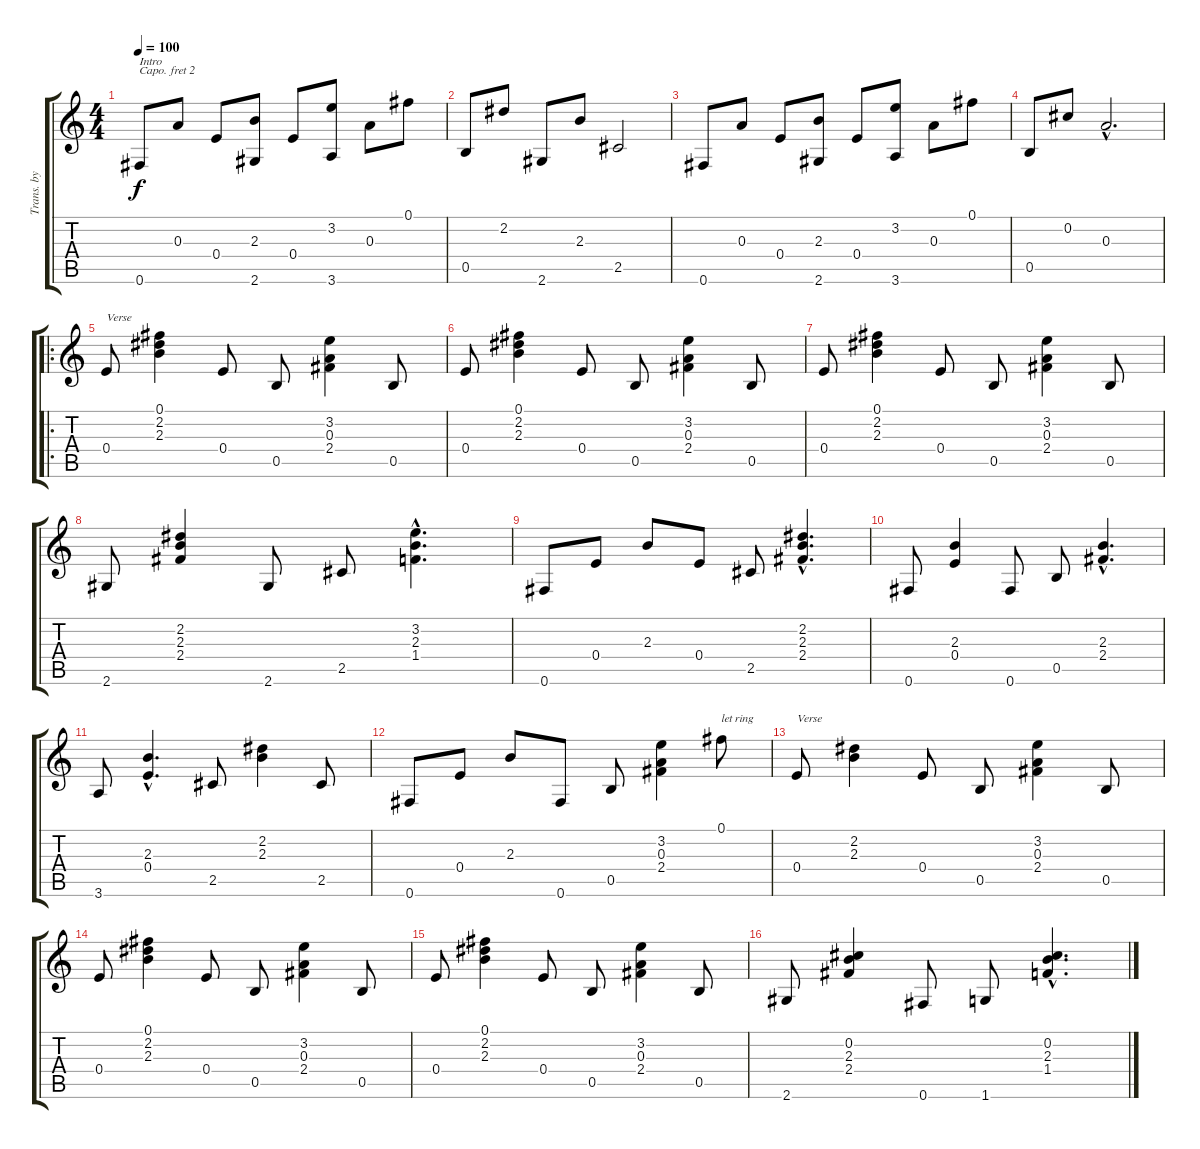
\track ("Trans. by John Palermo" "Trans. by ") {instrument acousticguitarnylon}
\staff {score tabs}
\capo 2
\tuning (E4 B3 G3 D3 A2 E2) {hide}
\ts (4 4)
\tempo 100
\clef g2
\ks c
0.6.8{txt "Intro" dy f instrument acousticguitarnylon} 0.3.8 0.4.8 (2.3 2.6).8 0.4.8 (3.2 3.6).8 0.3.8 0.1.8 |
0.5.8 2.2.8 2.6.8 2.3.8 2.5.2 |
0.6.8 0.3.8 0.4.8 (2.3 2.6).8 0.4.8 (3.2 3.6).8 0.3.8 0.1.8 |
0.5.8 0.2.8 0.3{hac}.2{d} |
\ro
0.4.8{txt "Verse"} (0.1 2.2 2.3).4 0.4.8 0.5.8 (3.2 0.3 2.4).4 0.5.8 |
0.4.8 (0.1 2.2 2.3).4 0.4.8 0.5.8 (3.2 0.3 2.4).4 0.5.8 |
0.4.8 (0.1 2.2 2.3).4 0.4.8 0.5.8 (3.2 0.3 2.4).4 0.5.8 |
2.6.8 (2.2 2.3 2.4).4 2.6.8 2.5.8 (3.2{hac} 2.3{hac} 1.4{hac}).4{d} |
0.6.8 0.4.8 2.3.8 0.4.8 2.5.8 (2.2{hac} 2.3{hac} 2.4{hac}).4{d} |
0.6.8 (2.3 0.4).4 0.6.8 0.5.8 (2.3{hac} 2.4{hac}).4{d} |
3.6.8 (2.3{hac} 0.4{hac}).4{d} 2.5.8 (2.2 2.3).4 2.5.8 |
0.6.8 0.4.8 2.3.8 0.6.8 0.5.8 (3.2 0.3 2.4).4 0.1.8{txt "let ring"} |
0.4.8{txt "Verse"} (2.2 2.3).4 0.4.8 0.5.8 (3.2 0.3 2.4).4 0.5.8 |
0.4.8 (0.1 2.2 2.3).4 0.4.8 0.5.8 (3.2 0.3 2.4).4 0.5.8 |
0.4.8 (0.1 2.2 2.3).4 0.4.8 0.5.8 (3.2 0.3 2.4).4 0.5.8 |
2.6.8 (0.2 2.3 2.4).4 0.6.8 1.6.8 (0.2{hac} 2.3{hac} 1.4{hac}).4{d}
